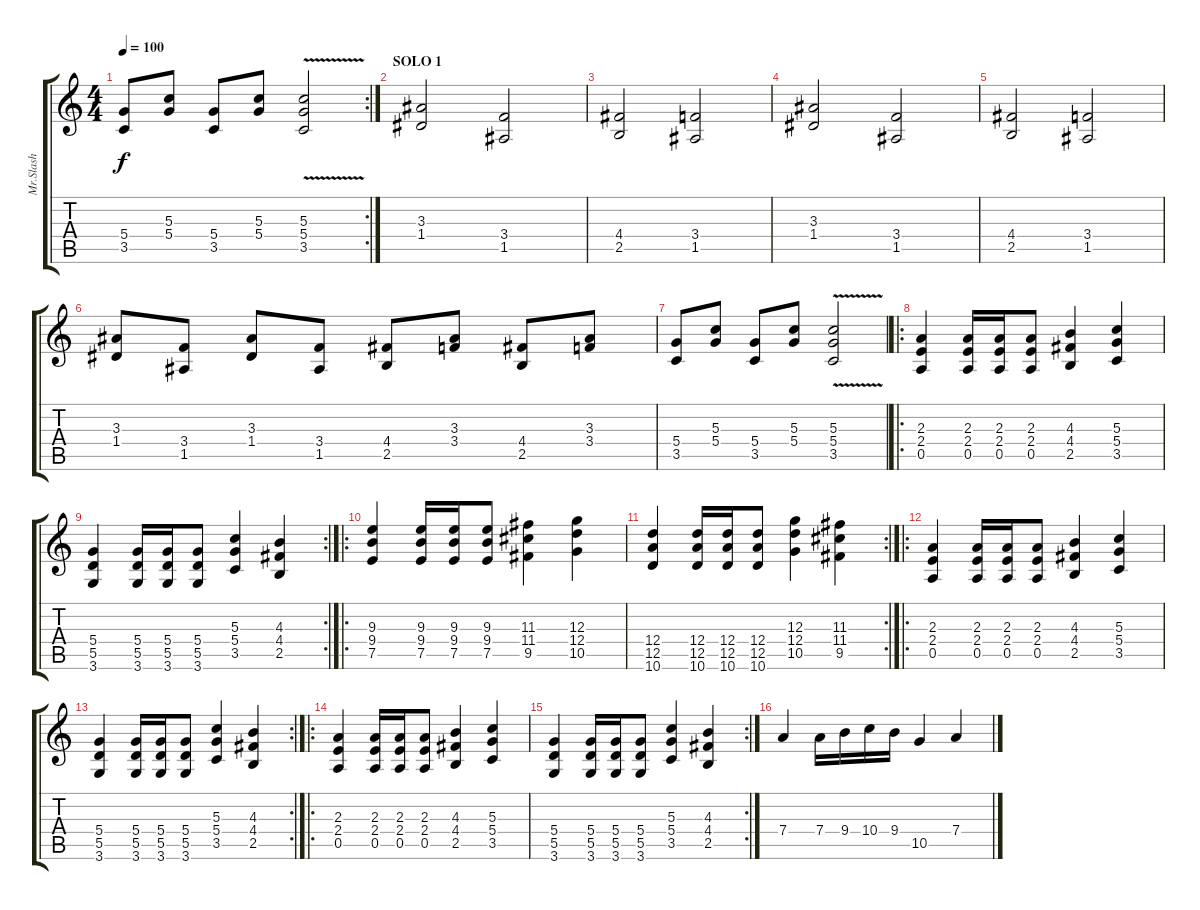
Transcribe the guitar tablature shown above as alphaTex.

\track ("Mr.Slash" "Mr.Slash") {instrument distortionguitar}
\staff {score tabs}
\tuning (E4 B3 G3 D3 A2 E2) {hide}
\rc 2
\ts (4 4)
\tempo 100
\clef g2
\ks c
(5.4 3.5).8{dy f} (5.3 5.4).8 (5.4 3.5).8 (5.3 5.4).8 (5.3{v} 5.4{v} 3.5{v}).2 |
\section ("" "SOLO 1")
(3.3 1.4).2 (3.4 1.5).2 |
(4.4 2.5).2 (3.4 1.5).2 |
(3.3 1.4).2 (3.4 1.5).2 |
(4.4 2.5).2 (3.4 1.5).2 |
(3.3 1.4).8 (3.4 1.5).8 (3.3 1.4).8 (3.4 1.5).8 (4.4 2.5).8 (3.3 3.4).8 (4.4 2.5).8 (3.3 3.4).8 |
(5.4 3.5).8 (5.3 5.4).8 (5.4 3.5).8 (5.3 5.4).8 (5.3{v} 5.4{v} 3.5{v}).2 |
\ro
(2.3 2.4 0.5).4 (2.3 2.4 0.5).16 (2.3 2.4 0.5).16 (2.3 2.4 0.5).8 (4.3 4.4 2.5).4 (5.3 5.4 3.5).4 |
\rc 2
(5.4 5.5 3.6).4 (5.4 5.5 3.6).16 (5.4 5.5 3.6).16 (5.4 5.5 3.6).8 (5.3 5.4 3.5).4 (4.3 4.4 2.5).4 |
\ro
(9.3 9.4 7.5).4 (9.3 9.4 7.5).16 (9.3 9.4 7.5).16 (9.3 9.4 7.5).8 (11.3 11.4 9.5).4 (12.3 12.4 10.5).4 |
\rc 2
(12.4 12.5 10.6).4 (12.4 12.5 10.6).16 (12.4 12.5 10.6).16 (12.4 12.5 10.6).8 (12.3 12.4 10.5).4 (11.3 11.4 9.5).4 |
\ro
(2.3 2.4 0.5).4 (2.3 2.4 0.5).16 (2.3 2.4 0.5).16 (2.3 2.4 0.5).8 (4.3 4.4 2.5).4 (5.3 5.4 3.5).4 |
\rc 2
(5.4 5.5 3.6).4 (5.4 5.5 3.6).16 (5.4 5.5 3.6).16 (5.4 5.5 3.6).8 (5.3 5.4 3.5).4 (4.3 4.4 2.5).4 |
\ro
(2.3 2.4 0.5).4 (2.3 2.4 0.5).16 (2.3 2.4 0.5).16 (2.3 2.4 0.5).8 (4.3 4.4 2.5).4 (5.3 5.4 3.5).4 |
\rc 2
(5.4 5.5 3.6).4 (5.4 5.5 3.6).16 (5.4 5.5 3.6).16 (5.4 5.5 3.6).8 (5.3 5.4 3.5).4 (4.3 4.4 2.5).4 |
7.4.4 7.4.16 9.4.16 10.4.16 9.4.16 10.5.4 7.4.4
